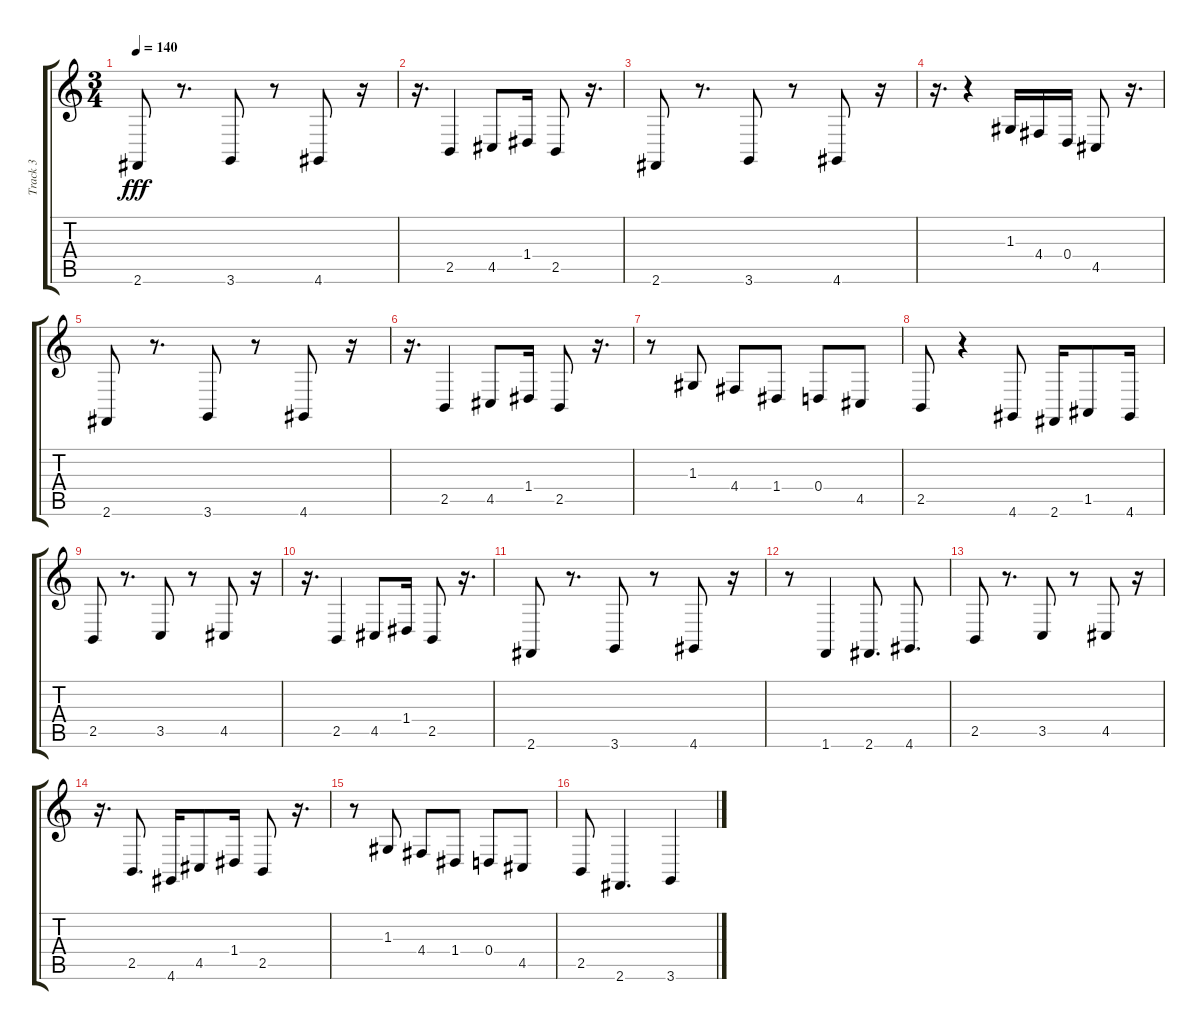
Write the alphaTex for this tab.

\track ("Track 3" "Track 3") {instrument acousticgrandpiano}
\staff {score tabs}
\tuning (E4 B3 G3 D3 A2 E2) {hide}
\ts (3 4)
\tempo 140
\clef g2
\ks c
2.6.8{dy fff} r.8{d} 3.6.8 r.8 4.6.8 r.16 |
r.16{d} 2.5.4 4.5.8 1.4.16 2.5.8 r.16{d} |
2.6.8 r.8{d} 3.6.8 r.8 4.6.8 r.16 |
r.16{d} r.4 1.3.16 4.4.16 0.4.16 4.5.8 r.16{d} |
2.6.8 r.8{d} 3.6.8 r.8 4.6.8 r.16 |
r.16{d} 2.5.4 4.5.8 1.4.16 2.5.8 r.16{d} |
r.8 1.3.8 4.4.8 1.4.8 0.4.8 4.5.8 |
2.5.8 r.4 4.6.8 2.6.16 1.5.8 4.6.16 |
2.5.8 r.8{d} 3.5.8 r.8 4.5.8 r.16 |
r.16{d} 2.5.4 4.5.8 1.4.16 2.5.8 r.16{d} |
2.6.8 r.8{d} 3.6.8 r.8 4.6.8 r.16 |
r.8 1.6.4 2.6.8{d} 4.6.8{d} |
2.5.8 r.8{d} 3.5.8 r.8 4.5.8 r.16 |
r.16{d} 2.5.8{d} 4.6.16 4.5.8 1.4.16 2.5.8 r.16{d} |
r.8 1.3.8 4.4.8 1.4.8 0.4.8 4.5.8 |
2.5.8 2.6.4{d} 3.6.4
